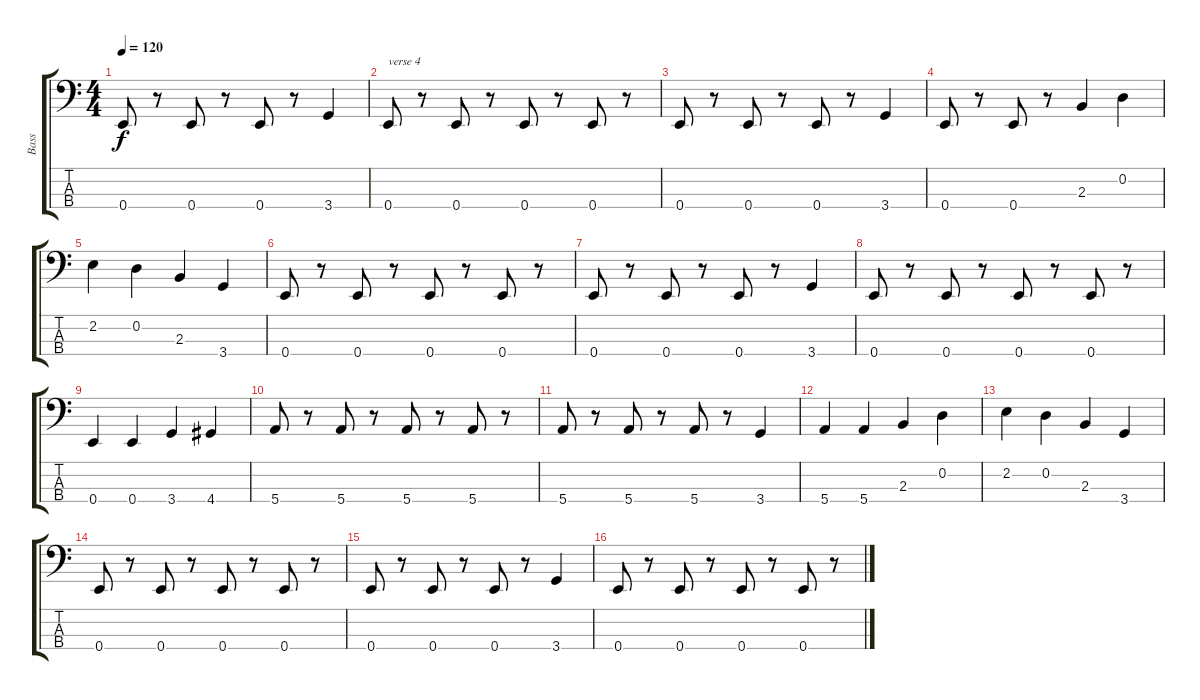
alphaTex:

\track ("Bass" "Bass") {instrument electricbassfinger}
\staff {score tabs}
\tuning (G2 D2 A1 E1) {hide}
\ts (4 4)
\tempo 120
\clef f4
\ks c
0.4.8{dy f} r.8 0.4.8 r.8 0.4.8 r.8 3.4.4 |
0.4.8{txt "verse 4"} r.8 0.4.8 r.8 0.4.8 r.8 0.4.8 r.8 |
0.4.8 r.8 0.4.8 r.8 0.4.8 r.8 3.4.4 |
0.4.8 r.8 0.4.8 r.8 2.3.4 0.2.4 |
2.2.4 0.2.4 2.3.4 3.4.4 |
0.4.8 r.8 0.4.8 r.8 0.4.8 r.8 0.4.8 r.8 |
0.4.8 r.8 0.4.8 r.8 0.4.8 r.8 3.4.4 |
0.4.8 r.8 0.4.8 r.8 0.4.8 r.8 0.4.8 r.8 |
0.4.4 0.4.4 3.4.4 4.4.4 |
5.4.8 r.8 5.4.8 r.8 5.4.8 r.8 5.4.8 r.8 |
5.4.8 r.8 5.4.8 r.8 5.4.8 r.8 3.4.4 |
5.4.4 5.4.4 2.3.4 0.2.4 |
2.2.4 0.2.4 2.3.4 3.4.4 |
0.4.8 r.8 0.4.8 r.8 0.4.8 r.8 0.4.8 r.8 |
0.4.8 r.8 0.4.8 r.8 0.4.8 r.8 3.4.4 |
0.4.8 r.8 0.4.8 r.8 0.4.8 r.8 0.4.8 r.8
